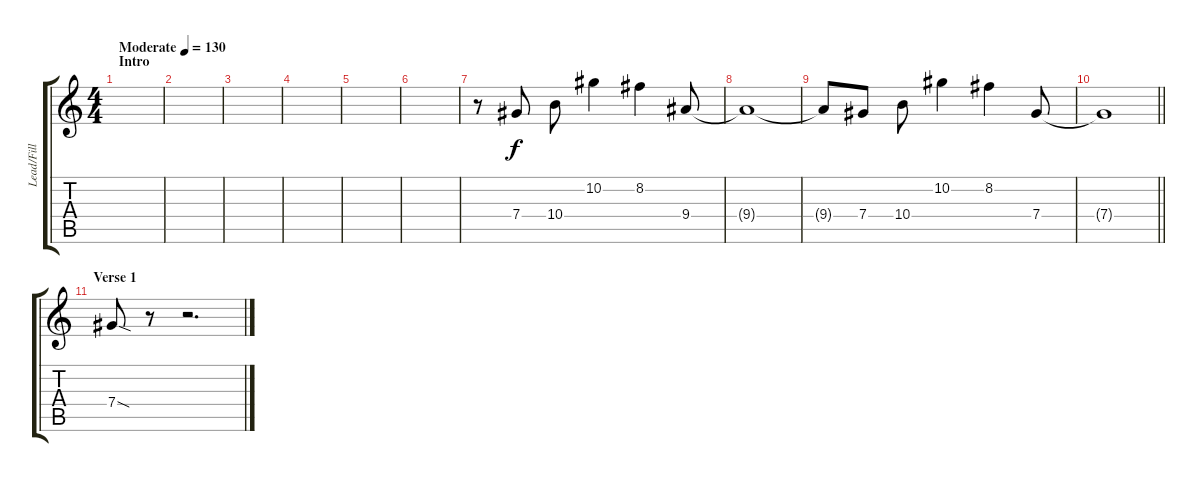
\track ("Lead/Fill Guitar" "Lead/Fill ") {instrument overdrivenguitar}
\staff {score tabs}
\tuning (Eb4 Bb3 Gb3 Db3 Ab2 Eb2) {hide}
\ts (4 4)
\section ("" "Intro")
\tempo (130 "Moderate")
\clef g2
\ks c
|
|
|
|
|
|
r.8 7.4.8 10.4.8 10.2.4 8.2.4 9.4.8 |
9.4{t}.1 |
9.4{t}.8 7.4.8 10.4.8 10.2.4 8.2.4 7.4.8 |
\barLineRight lightlight
7.4{t}.1 |
\section ("" "Verse 1")
7.4{sod}.8 r.8 r.2{d}
